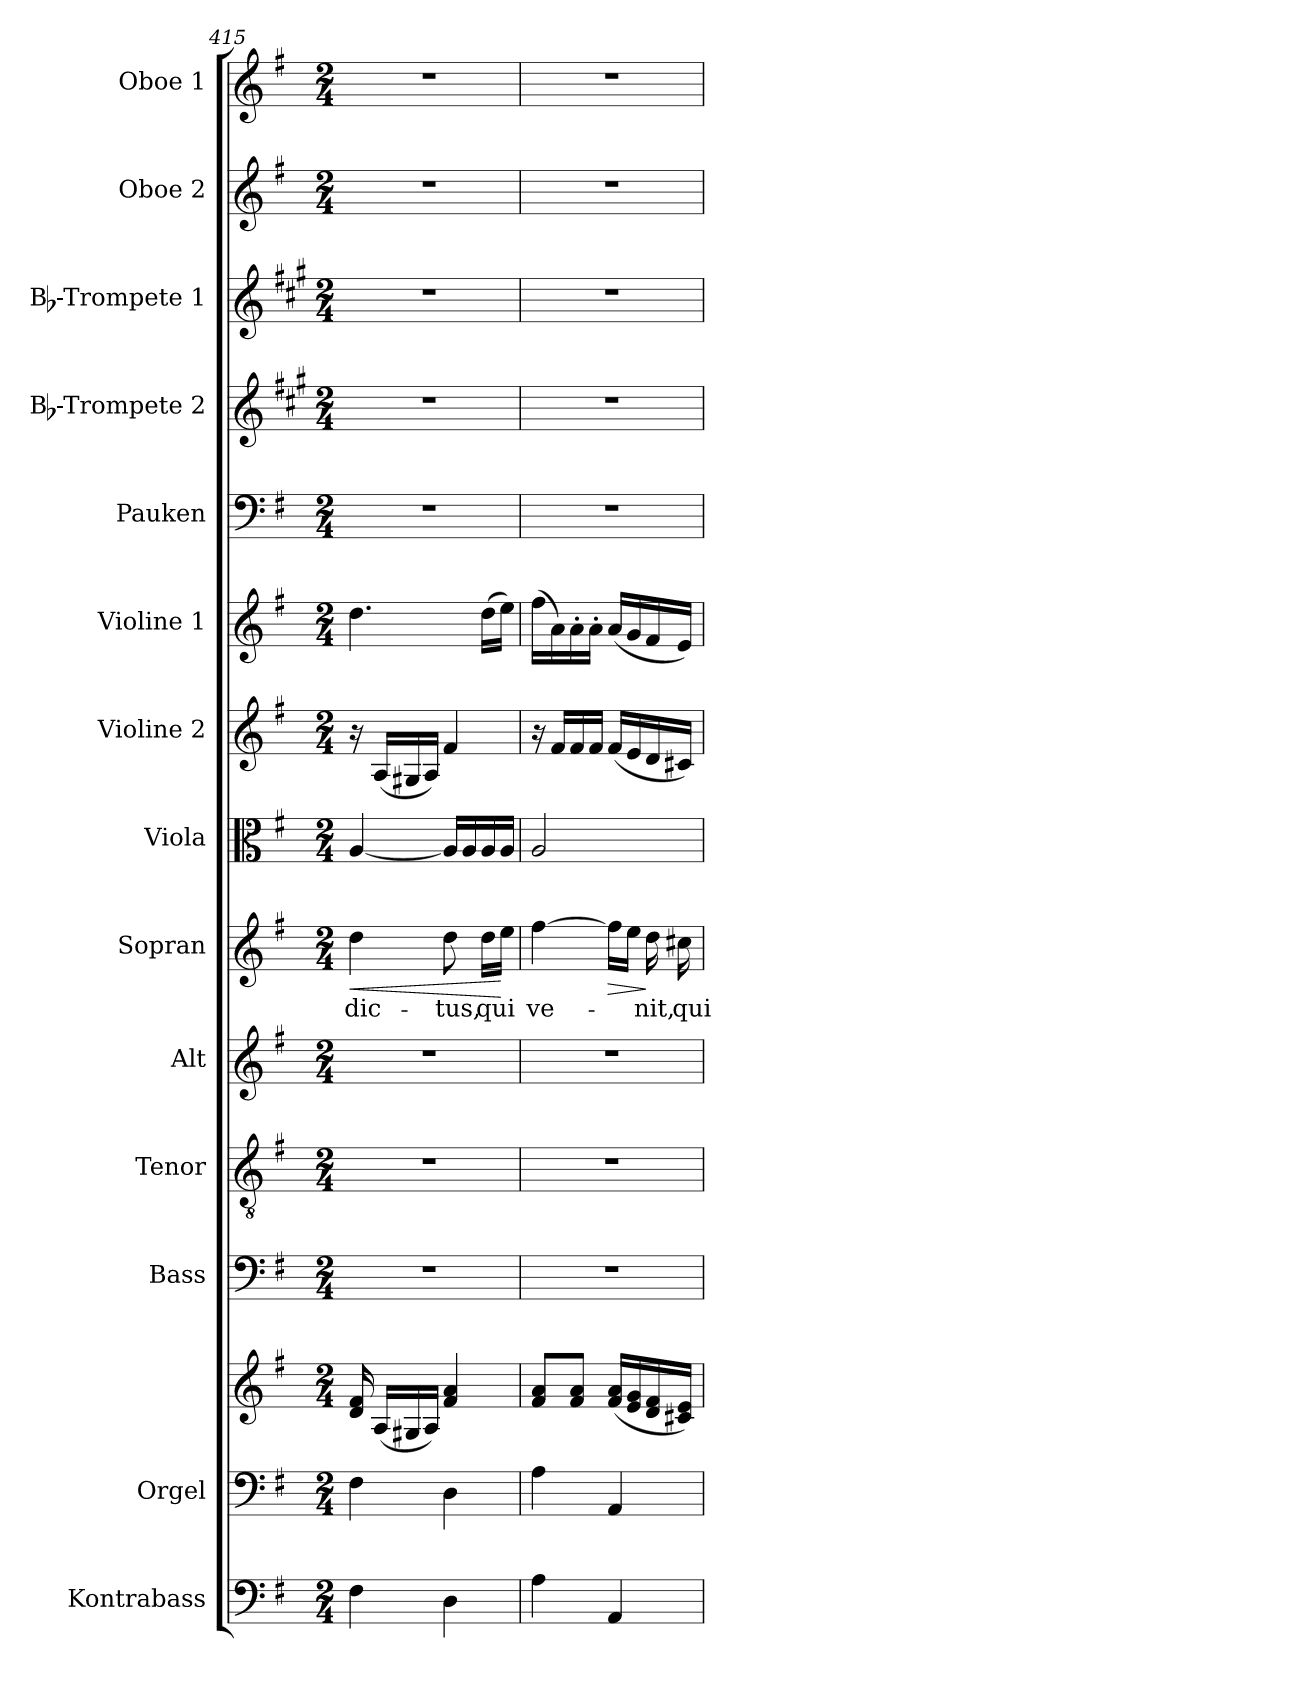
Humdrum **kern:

**kern	**kern	**kern	**kern	**kern	**kern	**kern	**text	**dynam	**kern	**kern	**kern	**kern	**kern	**kern	**kern	**kern
*part14	*part13	*part13	*part12	*part11	*part10	*part9	*part9	*part9	*part8	*part7	*part6	*part5	*part4	*part3	*part2	*part1
*staff15	*staff14	*staff13	*staff12	*staff11	*staff10	*staff9	*staff9	*staff9	*staff8	*staff7	*staff6	*staff5	*staff4	*staff3	*staff2	*staff1
*I"Kontrabass	*I"Orgel	*	*I"Bass	*I"Tenor	*I"Alt	*I"Sopran	*	*	*I"Viola	*I"Violine 2	*I"Violine 1	*I"Pauken	*I"Bb-Trompete 2	*I"Bb-Trompete 1	*I"Oboe 2	*I"Oboe 1
*I'Kb.	*I'Org.	*	*I'B.	*I'T.	*I'A.	*I'S.	*	*	*I'Vla.	*I'Vl. 2	*I'Vl. 1	*I'Pk.	*I'Bb Trp. 2	*I'Bb Trp. 1	*I'Ob. 2	*I'Ob. 1
!!LO:PB:g=z
*clefF4	*clefF4	*clefG2	*clefF4	*clefGv2	*clefG2	*clefG2	*	*	*clefC3	*clefG2	*clefG2	*clefF4	*clefG2	*clefG2	*clefG2	*clefG2
*ITrd7c12	*	*	*	*	*	*	*	*	*	*	*	*	*ITrd1c2	*ITrd1c2	*	*
*k[f#]	*k[f#]	*k[f#]	*k[f#]	*k[f#]	*k[f#]	*k[f#]	*	*	*k[f#]	*k[f#]	*k[f#]	*k[f#]	*k[f#]	*k[f#]	*k[f#]	*k[f#]
*G:	*G:	*G:	*G:	*G:	*G:	*G:	*	*	*G:	*G:	*G:	*G:	*G:	*G:	*G:	*G:
*M2/4	*M2/4	*M2/4	*M2/4	*M2/4	*M2/4	*M2/4	*	*	*M2/4	*M2/4	*M2/4	*M2/4	*M2/4	*M2/4	*M2/4	*M2/4
=415	=415	=415	=415	=415	=415	=415	=415	=415	=415	=415	=415	=415	=415	=415	=415	=415
!	!	!	!	!	!	!	!LO:LY:b	!LO:HP:b	!	!	!	!	!	!	!	!
4FF#\	4F#\	16d/ 16f#/	2r	2r	2r	4dd\	-dic-	<	[4A/	16r	4.dd\	2r	2r	2r	2r	2r
.	.	(<16A/LL	.	.	.	.	.	.	.	(<16A/LL	.	.	.	.	.	.
.	.	16G#X/	.	.	.	.	.	.	.	16G#X/	.	.	.	.	.	.
.	.	16A/JJ)	.	.	.	.	.	.	.	16A/JJ)	.	.	.	.	.	.
!	!	!	!	!	!	!	!LO:LY:b	!	!	!	!	!	!	!	!	!
4DD\	4D\	4f#/ 4a/	.	.	.	8dd\	-tus,	.	16A/LL]	4f#/	.	.	.	.	.	.
.	.	.	.	.	.	.	.	.	16A/	.	.	.	.	.	.	.
!	!	!	!	!	!	!	!LO:LY:b	!	!	!	!	!	!	!	!	!
.	.	.	.	.	.	16dd\LL	qui	.	16A/	.	(>16dd\LL	.	.	.	.	.
.	.	.	.	.	.	16ee\JJ	.	[	16A/JJ	.	16ee\JJ)	.	.	.	.	.
=416	=416	=416	=416	=416	=416	=416	=416	=416	=416	=416	=416	=416	=416	=416	=416	=416
!	!	!	!	!	!	!	!LO:LY:b	!	!	!	!	!	!	!	!	!
4AA\	4A\	8f#/ 8a/L	2r	2r	2r	[4ff#\	ve-	.	2A/	16r	(>16ff#\LL	2r	2r	2r	2r	2r
.	.	.	.	.	.	.	.	.	.	16f#/LL	16a\)	.	.	.	.	.
.	.	8f#/ 8a/J	.	.	.	.	.	.	.	16f#/	16a'>\	.	.	.	.	.
.	.	.	.	.	.	.	.	.	.	16f#/JJ	16a'>\JJ	.	.	.	.	.
!	!	!	!	!	!	!	!	!LO:HP:b	!	!	!	!	!	!	!	!
4AAA/	4AA/	(<16f#/ 16a/LL	.	.	.	16ff#\LL]	.	>	.	(<16f#/LL	(<16a/LL	.	.	.	.	.
.	.	16e/ 16g/	.	.	.	16ee\JJ	.	.	.	16e/	16g/	.	.	.	.	.
!	!	!	!	!	!	!	!LO:LY:b	!	!	!	!	!	!	!	!	!
.	.	16d/ 16f#/	.	.	.	16dd\	-nit,	]	.	16d/	16f#/	.	.	.	.	.
!	!	!	!	!	!	!	!LO:LY:b	!	!	!	!	!	!	!	!	!
.	.	16c#X/ 16e/JJ)	.	.	.	16cc#X\	qui	.	.	16c#X/JJ)	16e/JJ)	.	.	.	.	.
=	=	=	=	=	=	=	=	=	=	=	=	=	=	=	=	=
*-	*-	*-	*-	*-	*-	*-	*-	*-	*-	*-	*-	*-	*-	*-	*-	*-
